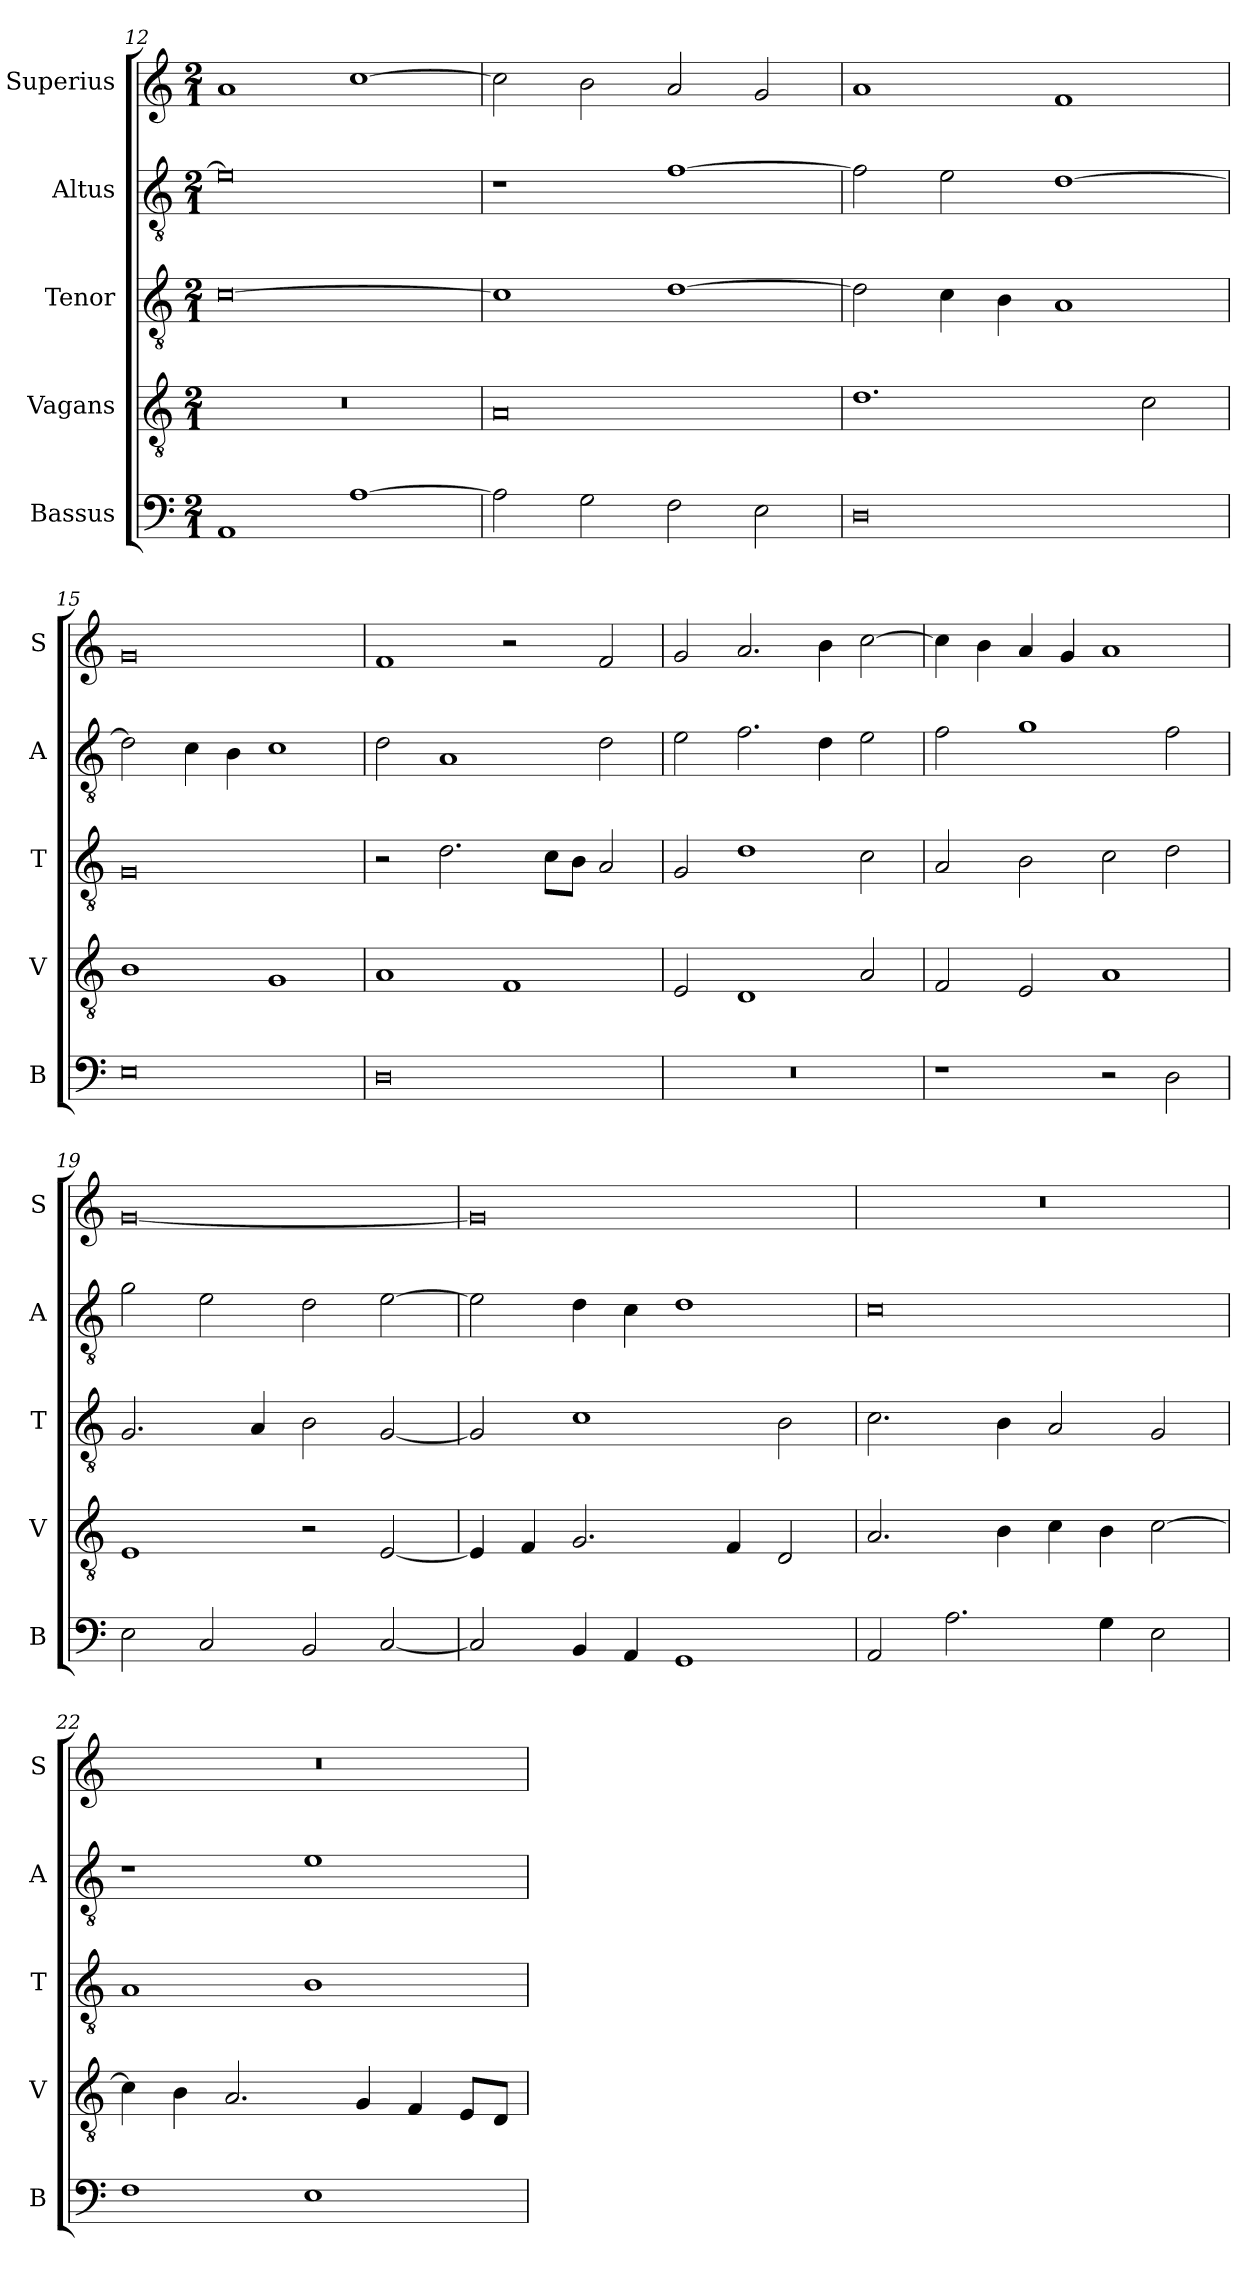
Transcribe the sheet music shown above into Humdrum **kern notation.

**kern	**kern	**kern	**kern	**kern
*part5	*part4	*part3	*part2	*part1
*staff5	*staff4	*staff3	*staff2	*staff1
*I"Bassus	*I"Vagans	*I"Tenor	*I"Altus	*I"Superius
*I'B	*I'V	*I'T	*I'A	*I'S
*clefF4	*clefGv2	*clefGv2	*clefGv2	*clefG2
*k[]	*k[]	*k[]	*k[]	*k[]
*M2/1	*M2/1	*M2/1	*M2/1	*M2/1
=12	=12	=12	=12	=12
1AA	0r	[0c	0e]	1a
[1A	.	.	.	[1cc
=13	=13	=13	=13	=13
2A\]	0A	1c]	1r	2cc\]
2G\	.	.	.	2b\
2F\	.	[1d	[1f	2a/
2E\	.	.	.	2g/
=14	=14	=14	=14	=14
0D	1.d	2d\]	2f\]	1a
.	.	4c\	2e\	.
.	.	4B\	.	.
.	.	1A	[1d	1f
.	2c\	.	.	.
=15	=15	=15	=15	=15
0E	1B	0G	2d\]	0g
.	.	.	4c\	.
.	.	.	4B\	.
.	1G	.	1c	.
=16	=16	=16	=16	=16
0D	1A	2r	2d\	1f
.	.	2.d\	1A	.
.	1F	.	.	2r
.	.	8c\L	.	.
.	.	8B\J	.	.
.	.	2A/	2d\	2f/
=17	=17	=17	=17	=17
0r	2E/	2G/	2e\	2g/
.	1D	1d	2.f\	2.a/
.	.	.	4d\	4b\
.	2A/	2c\	2e\	[2cc\
=18	=18	=18	=18	=18
1r	2F/	2A/	2f\	4cc\]
.	.	.	.	4b\
.	2E/	2B\	1g	4a/
.	.	.	.	4g/
2r	1A	2c\	.	1a
2D\	.	2d\	2f\	.
=19	=19	=19	=19	=19
2E\	1E	2.G/	2g\	[0g
2C/	.	.	2e\	.
.	.	4A/	.	.
2BB/	2r	2B\	2d\	.
[2C/	[2E/	[2G/	[2e\	.
=20	=20	=20	=20	=20
2C/]	4E/]	2G/]	2e\]	0g]
.	4F/	.	.	.
4BB/	2.G/	1c	4d\	.
4AA/	.	.	4c\	.
1GG	.	.	1d	.
.	4F/	.	.	.
.	2D/	2B\	.	.
=21	=21	=21	=21	=21
2AA/	2.A/	2.c\	0c	0r
2.A\	.	.	.	.
.	4B\	4B\	.	.
.	4c\	2A/	.	.
4G\	4B\	.	.	.
2E\	[2c\	2G/	.	.
=22	=22	=22	=22	=22
1F	4c\]	1A	1r	0r
.	4B\	.	.	.
.	2.A/	.	.	.
1E	.	1B	1e	.
.	4G/	.	.	.
.	4F/	.	.	.
.	8E/L	.	.	.
.	8D/J	.	.	.
=	=	=	=	=
*-	*-	*-	*-	*-
